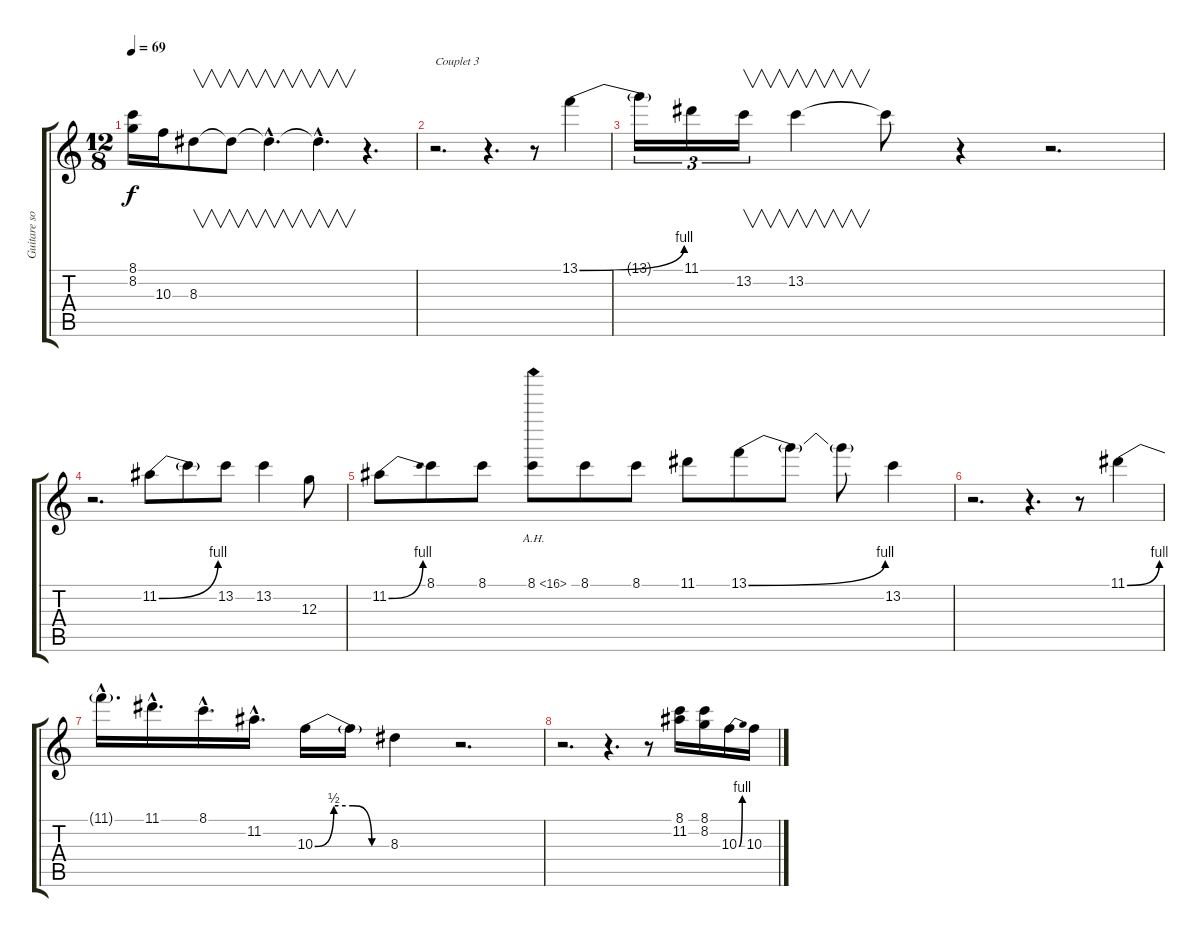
\track ("Guitare solo" "Guitare so") {instrument electricguitarjazz}
\staff {score tabs}
\tuning (E4 B3 G3 D3 A2 E2) {hide}
\ts (12 8)
\tempo 69
\clef g2
\ks c
(8.1 8.2).16{dy f} 10.3.16 8.3.8{v} 8.3{t}.8{v} 8.3{hac t}.4{v d} 8.3{hac t}.4{v d} r.4{d} |
r.2{d txt "Couplet 3"} r.4{d} r.8 13.1{be (bend 0 0 60 4)}.4 |
13.1{t}.16{tu (3 2)} 11.1.16{tu (3 2)} 13.2.16{v tu (3 2)} 13.2.4{v} 13.2{t}.8 r.4 r.2{d} |
r.2{d} 11.2{be (bend 0 0 60 4)}.8 11.2{t}.8 13.2.8 13.2.4 12.3.8 |
11.2{be (bend 0 0 60 4)}.8 8.1.8 8.1.8 8.1{ah 8}.8 8.1.8 8.1.8 11.1.8 13.1{be (bend 0 0 60 4)}.8 13.1{t}.8 13.1{t}.8 13.2.4 |
r.2{d} r.4{d} r.8 11.1{be (bend 0 0 60 4)}.4 |
11.1{hac t}.16{d} 11.1{hac}.16{d} 8.1{hac}.16{d} 11.2{hac}.16{d} 10.3{be (custom 0 0 15 2 30 2 45 0 60 0)}.16 10.3{t}.16 8.3.4 r.2{d} |
r.2{d} r.4{d} r.8 (8.1 11.2).16 (8.1 8.2).16 10.3{be (bend 0 0 60 4)}.16 10.3.16
